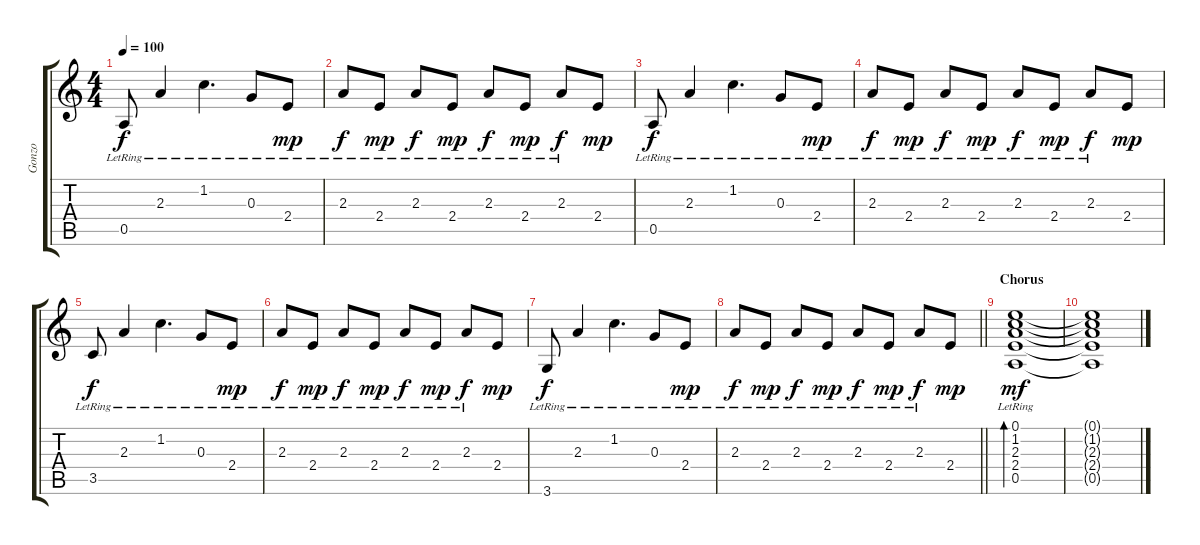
\track ("Gonzo" "Gonzo") {instrument acousticguitarsteel}
\staff {score tabs}
\tuning (E4 B3 G3 D3 A2 E2) {hide}
\ts (4 4)
\tempo 100
\clef g2
\ks c
0.5{lr}.8{dy f} 2.3{lr}.4 1.2{lr}.4{d} 0.3{lr}.8 2.4{lr}.8{dy mp} |
2.3{lr}.8{dy f} 2.4{lr}.8{dy mp} 2.3{lr}.8{dy f} 2.4{lr}.8{dy mp} 2.3{lr}.8{dy f} 2.4{lr}.8{dy mp} 2.3{lr}.8{dy f} 2.4.8{dy mp} |
0.5{lr}.8{dy f} 2.3{lr}.4 1.2{lr}.4{d} 0.3{lr}.8 2.4{lr}.8{dy mp} |
2.3{lr}.8{dy f} 2.4{lr}.8{dy mp} 2.3{lr}.8{dy f} 2.4{lr}.8{dy mp} 2.3{lr}.8{dy f} 2.4{lr}.8{dy mp} 2.3{lr}.8{dy f} 2.4.8{dy mp} |
3.5{lr}.8{dy f} 2.3{lr}.4 1.2{lr}.4{d} 0.3{lr}.8 2.4{lr}.8{dy mp} |
2.3{lr}.8{dy f} 2.4{lr}.8{dy mp} 2.3{lr}.8{dy f} 2.4{lr}.8{dy mp} 2.3{lr}.8{dy f} 2.4{lr}.8{dy mp} 2.3{lr}.8{dy f} 2.4.8{dy mp} |
3.6{lr}.8{dy f} 2.3{lr}.4 1.2{lr}.4{d} 0.3{lr}.8 2.4{lr}.8{dy mp} |
\barLineRight lightlight
2.3{lr}.8{dy f} 2.4{lr}.8{dy mp} 2.3{lr}.8{dy f} 2.4{lr}.8{dy mp} 2.3{lr}.8{dy f} 2.4{lr}.8{dy mp} 2.3{lr}.8{dy f} 2.4.8{dy mp} |
\section ("" "Chorus")
(0.1{lr} 1.2{lr} 2.3{lr} 2.4{lr} 0.5{lr}).1{bd 240 dy mf} |
(0.1{t} 1.2{t} 2.3{t} 2.4{t} 0.5{t}).1
